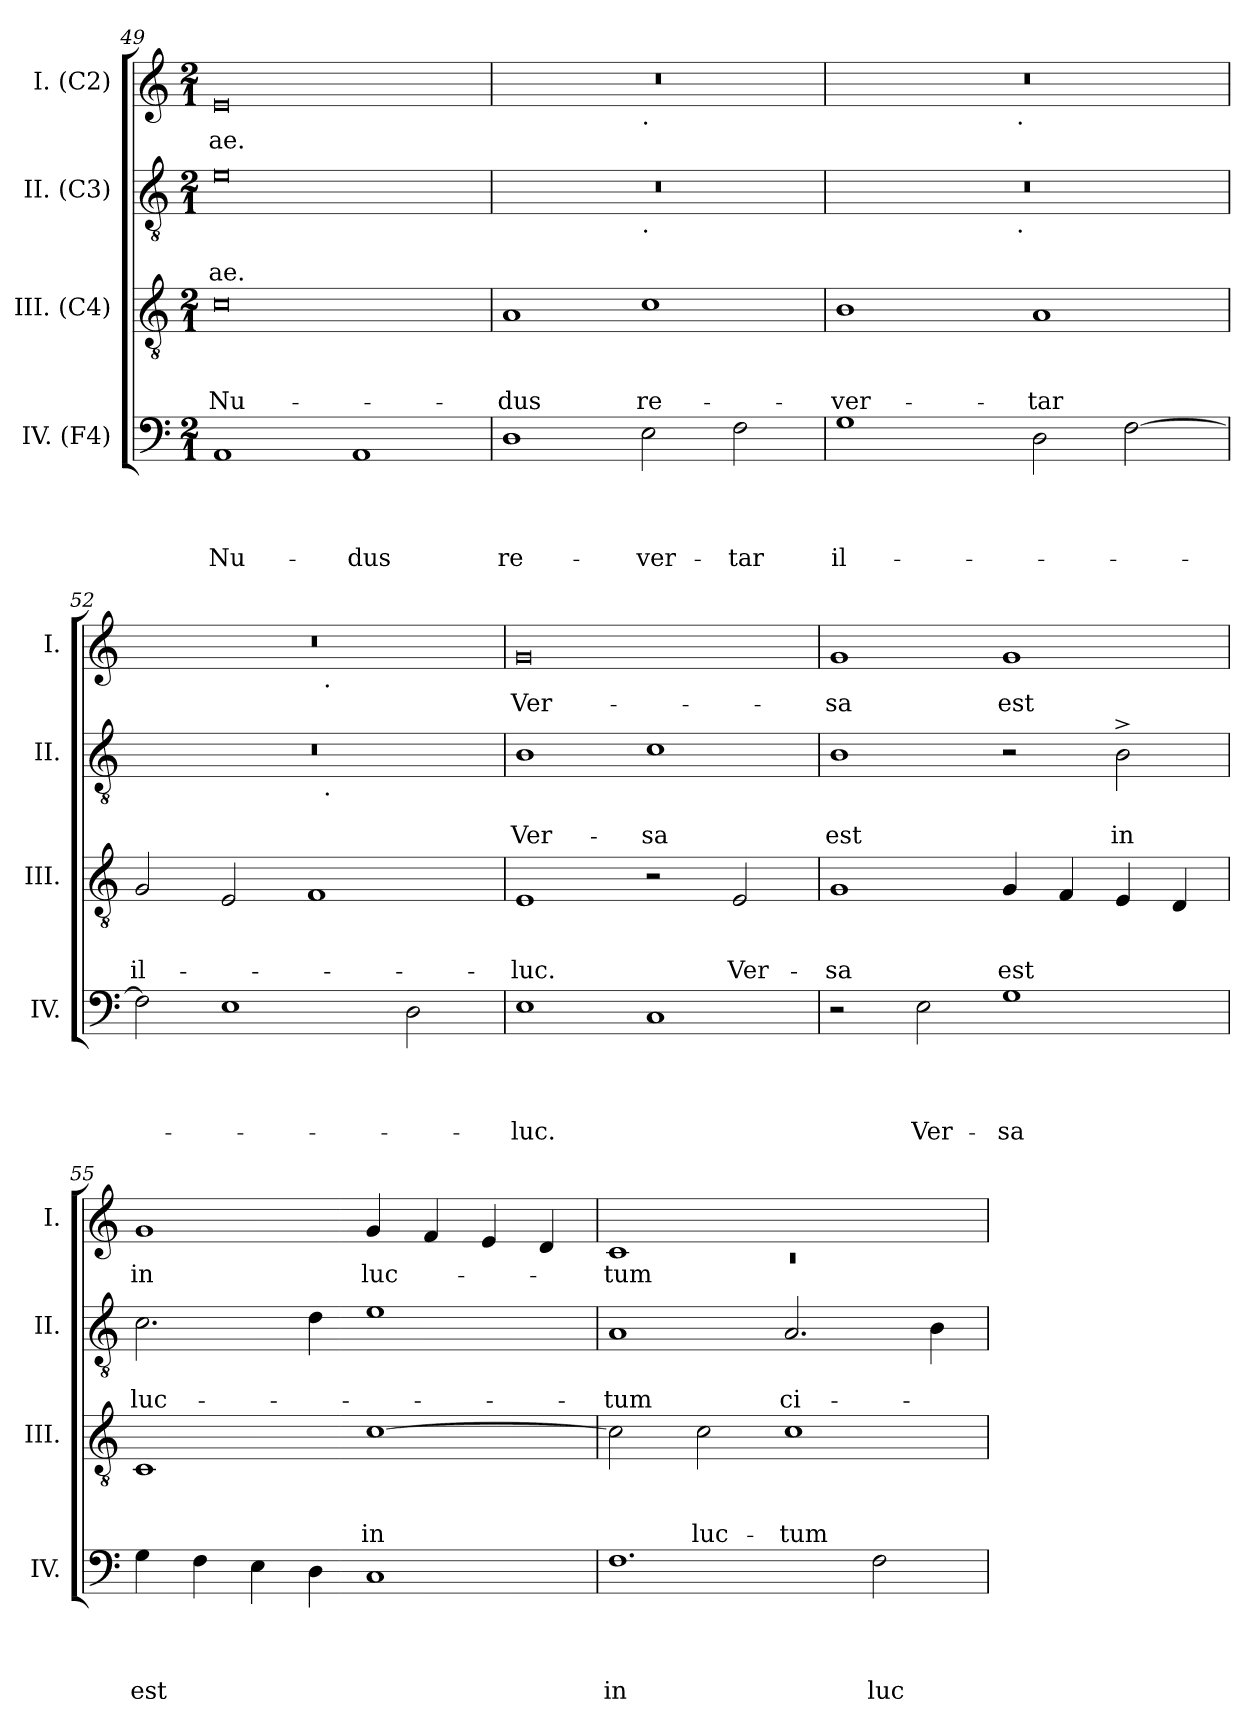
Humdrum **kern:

**kern	**text	**text	**text	**text	**kern	**text	**text	**text	**kern	**text	**text	**kern	**text
*part4	*part4	*part4	*part4	*part4	*part3	*part3	*part3	*part3	*part2	*part2	*part2	*part1	*part1
*staff4	*staff4	*staff4	*staff4	*staff4	*staff3	*staff3	*staff3	*staff3	*staff2	*staff2	*staff2	*staff1	*staff1
*I"IV. (F4)	*	*	*	*	*I"III. (C4)	*	*	*	*I"II. (C3)	*	*	*I"I. (C2)	*
*I'IV.	*	*	*	*	*I'III.	*	*	*	*I'II.	*	*	*I'I.	*
*clefF4	*	*	*	*	*clefGv2	*	*	*	*clefGv2	*	*	*clefG2	*
*k[]	*	*	*	*	*k[]	*	*	*	*k[]	*	*	*k[]	*
*C:	*	*	*	*	*C:	*	*	*	*C:	*	*	*C:	*
*M2/1	*	*	*	*	*M2/1	*	*	*	*M2/1	*	*	*M2/1	*
=49	=49	=49	=49	=49	=49	=49	=49	=49	=49	=49	=49	=49	=49
!	!	!	!	!LO:LY:b	!	!	!	!LO:LY:b	!	!	!LO:LY:b	!	!LO:LY:b
1AA	.	.	.	Nu-	0c	.	.	Nu-	0e	.	-ae.	0e	-ae.
!	!	!	!	!LO:LY:b	!	!	!	!	!	!	!	!	!
1AA	.	.	.	-dus	.	.	.	.	.	.	.	.	.
=50	=50	=50	=50	=50	=50	=50	=50	=50	=50	=50	=50	=50	=50
!	!	!	!	!LO:LY:b	!	!	!	!LO:LY:b	!	!	!	!	!
*	*	*	*	*	*	*	*	*	*^	*	*	*^	*
1D	.	.	.	re-	1A	.	.	-dus	0r	1ryy	.	.	0r	1ryy	.
!	!	!	!	!	!	!	!	!	!	!	!	!	!	!LO:TX:b:t=.	!
!	!	!	!	!	!	!	!	!	!	!LO:TX:b:t=.	!	!	!	!	!
!	!	!	!	!LO:LY:b	!	!	!	!LO:LY:b	!	!	!	!	!	!	!
2E\	.	.	.	-ver-	1c	.	.	re-	.	1ryy	.	.	.	1ryy	.
!	!	!	!	!LO:LY:b	!	!	!	!	!	!	!	!	!	!	!
2F\	.	.	.	-tar	.	.	.	.	.	.	.	.	.	.	.
=51	=51	=51	=51	=51	=51	=51	=51	=51	=51	=51	=51	=51	=51	=51	=51
!	!	!	!	!LO:LY:b:rj	!	!	!	!LO:LY:b	!	!	!	!	!	!	!
1G	.	.	.	il-	1B	.	.	-ver-	0r	2ryy	.	.	0r	2ryy	.
.	.	.	.	.	.	.	.	.	.	4...ryy	.	.	.	4...ryy	.
!	!	!	!	!	!	!	!	!	!	!	!	!	!	!LO:TX:b:t=.	!
!	!	!	!	!	!	!	!	!	!	!LO:TX:b:t=.	!	!	!	!	!
.	.	.	.	.	.	.	.	.	.	1ryy	.	.	.	1ryy	.
!	!	!	!	!	!	!	!	!LO:LY:b	!	!	!	!	!	!	!
2D\	.	.	.	.	1A	.	.	-tar	.	.	.	.	.	.	.
[<2F\	.	.	.	.	.	.	.	.	.	.	.	.	.	.	.
.	.	.	.	.	.	.	.	.	.	32ryy	.	.	.	32ryy	.
!!LO:LB:g=z	!!
=52	=52	=52	=52	=52	=52	=52	=52	=52	=52	=52	=52	=52	=52	=52	=52
!	!	!	!	!	!	!	!	!LO:LY:b	!	!	!	!	!	!	!
2F\]	.	.	.	.	2G/	.	.	il-	0r	1ryy	.	.	0r	1ryy	.
1E	.	.	.	.	2E/	.	.	.	.	.	.	.	.	.	.
.	.	.	.	.	1F	.	.	.	.	32ryy	.	.	.	32ryy	.
!	!	!	!	!	!	!	!	!	!	!	!	!	!	!LO:TX:b:t=.	!
!	!	!	!	!	!	!	!	!	!	!LO:TX:b:t=.	!	!	!	!	!
.	.	.	.	.	.	.	.	.	.	2ryy	.	.	.	2ryy	.
2D\	.	.	.	.	.	.	.	.	.	.	.	.	.	.	.
.	.	.	.	.	.	.	.	.	.	4...ryy	.	.	.	4...ryy	.
=53	=53	=53	=53	=53	=53	=53	=53	=53	=53	=53	=53	=53	=53	=53	=53
!	!	!	!	!LO:LY:b	!	!	!	!LO:LY:b	!	!	!	!LO:LY:b	!	!	!LO:LY:b
*	*	*	*	*	*	*	*	*	*v	*v	*	*	*	*	*
*	*	*	*	*	*	*	*	*	*	*	*	*v	*v	*
1E	.	.	.	-luc.	1E	.	.	-luc.	1B	.	Ver-	0g	Ver-
!	!	!	!	!	!	!	!	!	!	!	!LO:LY:b	!	!
1C	.	.	.	.	2r	.	.	.	1c	.	-sa	.	.
!	!	!	!	!	!	!	!	!LO:LY:b	!	!	!	!	!
.	.	.	.	.	2E/	.	.	Ver-	.	.	.	.	.
=54	=54	=54	=54	=54	=54	=54	=54	=54	=54	=54	=54	=54	=54
!	!	!	!	!	!	!	!	!LO:LY:b	!	!	!LO:LY:b	!	!LO:LY:b
2r	.	.	.	.	1G	.	.	-sa	1B	.	est	1g	-sa
!	!	!	!	!LO:LY:b	!	!	!	!	!	!	!	!	!
2E\	.	.	.	Ver-	.	.	.	.	.	.	.	.	.
!	!	!	!	!LO:LY:b	!	!	!	!LO:LY:b	!	!	!	!	!LO:LY:b
1G	.	.	.	-sa	4G/	.	.	est	2r	.	.	1g	est
.	.	.	.	.	4F/	.	.	.	.	.	.	.	.
!	!	!	!	!	!	!	!	!	!	!	!LO:LY:b	!	!
.	.	.	.	.	4E/	.	.	.	2B^>\	.	in	.	.
.	.	.	.	.	4D/	.	.	.	.	.	.	.	.
=55	=55	=55	=55	=55	=55	=55	=55	=55	=55	=55	=55	=55	=55
!	!	!	!	!LO:LY:b	!	!	!	!	!	!	!LO:LY:b	!	!LO:LY:b
4G\	.	.	.	est	1C	.	.	.	2.c\	.	luc-	1g	in
4F\	.	.	.	.	.	.	.	.	.	.	.	.	.
4E\	.	.	.	.	.	.	.	.	.	.	.	.	.
4D\	.	.	.	.	.	.	.	.	4d\	.	.	.	.
!	!	!	!	!	!	!	!	!LO:LY:b	!	!	!	!	!LO:LY:b
1C	.	.	.	.	[>1c	.	.	in	1e	.	.	4g/	luc-
.	.	.	.	.	.	.	.	.	.	.	.	4f/	.
.	.	.	.	.	.	.	.	.	.	.	.	4e/	.
.	.	.	.	.	.	.	.	.	.	.	.	4d/	.
=56	=56	=56	=56	=56	=56	=56	=56	=56	=56	=56	=56	=56	=56
*	*	*	*	*	*	*	*	*	*	*	*	*^	*
!	!	!	!	!LO:LY:b	!	!	!	!	!	!	!LO:LY:b	!	!LO:N:vis=1	!LO:LY:b
1.F	.	.	.	in	2c\]	.	.	.	1A	.	-tum	1c	0rc	-tum
!	!	!	!	!	!	!	!	!LO:LY:b	!	!	!	!	!	!
.	.	.	.	.	2c\	.	.	luc-	.	.	.	.	.	.
!	!	!	!	!	!	!	!	!LO:LY:b	!	!	!LO:LY:b	!	!	!
.	.	.	.	.	1c	.	.	-tum	2.A/	.	ci-	1ryy	.	.
!	!	!	!	!LO:LY:b	!	!	!	!	!	!	!	!	!	!
2F\	.	.	.	luc-	.	.	.	.	.	.	.	.	.	.
.	.	.	.	.	.	.	.	.	4B\	.	.	.	.	.
*	*	*	*	*	*	*	*	*	*	*	*	*v	*v	*
=	=	=	=	=	=	=	=	=	=	=	=	=	=
*-	*-	*-	*-	*-	*-	*-	*-	*-	*-	*-	*-	*-	*-
